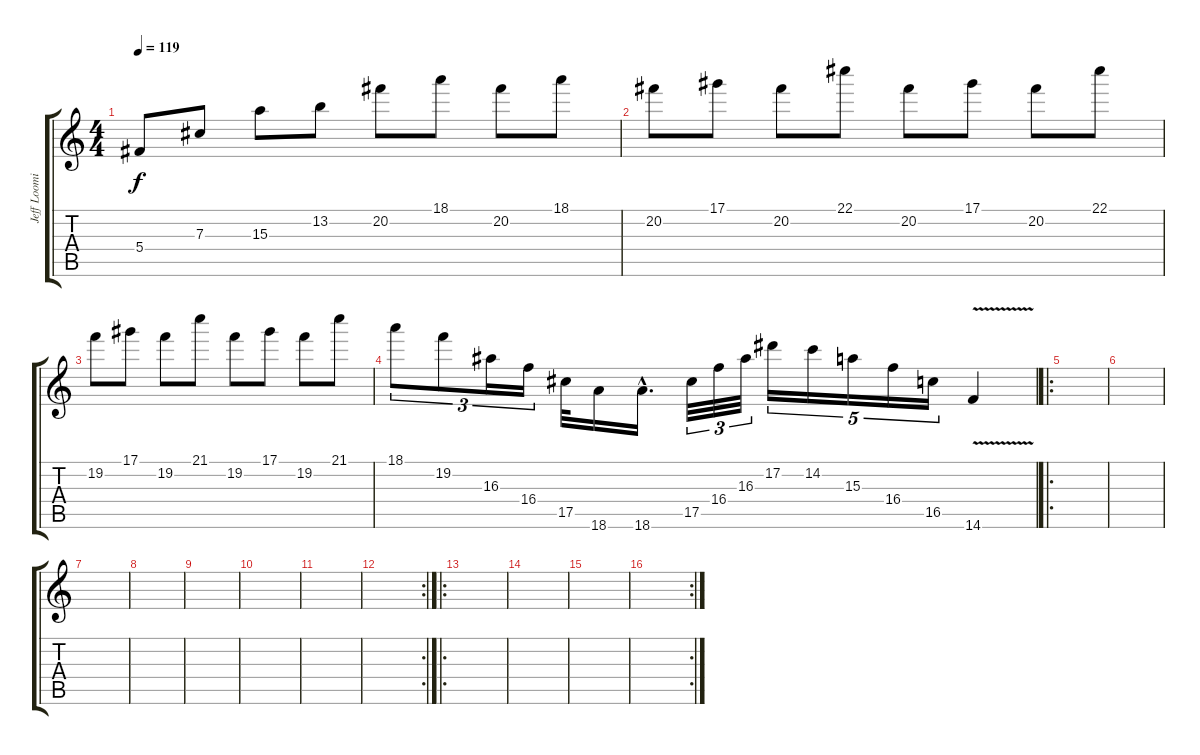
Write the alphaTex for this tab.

\track ("Jeff Loomis Lead" "Jeff Loomi") {instrument distortionguitar}
\staff {score tabs}
\tuning (Eb4 Bb3 Gb3 Db3 Ab2 Eb2) {hide}
\ts (4 4)
\tempo 119
\clef g2
\ks c
5.4.8{dy f} 7.3.8 15.3.8 13.2.8 20.2.8 18.1.8 20.2.8 18.1.8 |
20.2.8 17.1.8 20.2.8 22.1.8 20.2.8 17.1.8 20.2.8 22.1.8 |
19.2.8 17.1.8 19.2.8 21.1.8 19.2.8 17.1.8 19.2.8 21.1.8 |
18.1.8{tu (3 2)} 19.2.8{tu (3 2)} 16.3.16{tu (3 2)} 16.4.16{tu (3 2)} 17.5.32 18.6.16 18.6{hac}.16{d} 17.5.32{tu (3 2)} 16.4.32{tu (3 2)} 16.3.32{tu (3 2)} 17.2.16{tu (5 4)} 14.2.16{tu (5 4)} 15.3.16{tu (5 4)} 16.4.16{tu (5 4)} 16.5.16{tu (5 4)} 14.6{v}.4 |
\ro
|
|
|
|
|
|
|
\rc 2
|
\ro
|
|
|
\rc 2
